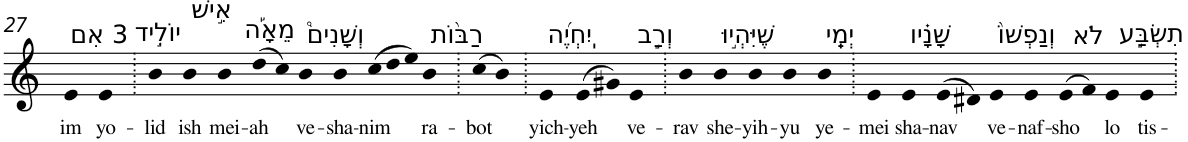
**kern	**text
*part1	*part1
*staff1	*staff1
*I"Piano	*
*I'Pno	*
!!LO:PB:g=z
*clefG2	*
*k[]	*
=27	=27
!LO:TX:a:t=3 אִם	!
!	!LO:LY:b
4e	im
!LO:TX:a:t=יוֹלִ֣יד	!
!	!LO:LY:b
4e	yo-
=28.	=28.
!	!LO:LY:b
4b	-lid
!LO:TX:a:t=אִ֣ישׁ	!
!	!LO:LY:b
4b	ish
!LO:TX:a:t=מֵאָ֡ה	!
!	!LO:LY:b
4b	mei-
!	!LO:LY:b
(>8dd	-ah
8cc)	.
!LO:TX:a:t=וְשָׁנִים֩	!
!	!LO:LY:b
4b	ve-
!	!LO:LY:b
4b	-sha-
*Xtuplet	*
!	!LO:LY:b
(>12cc	-nim
12dd	.
12ee)	.
!LO:TX:a:t=רַבּ֨וֹת	!
!	!LO:LY:b
4b	ra-
=29.	=29.
!	!LO:LY:b
(>8cc	-bot
8b)	.
=30.	=30.
!LO:TX:a:t=יִֽחְיֶ֜ה	!
!	!LO:LY:b
4e	yich-
!	!LO:LY:b
(>8e	-yeh
8g#X)	.
!LO:TX:a:t=וְרַ֣ב	!
!	!LO:LY:b
4e	ve-
=31.	=31.
!	!LO:LY:b
4b	-rav
!LO:TX:a:t=שֶׁיִּהְי֣וּ	!
!	!LO:LY:b
4b	she-
!	!LO:LY:b
4b	-yih-
!	!LO:LY:b
4b	-yu
!LO:TX:a:t=יְמֵֽי	!
!	!LO:LY:b
4b	ye-
=32.	=32.
!	!LO:LY:b
4e	-mei
!LO:TX:a:t=שָׁנָ֗יו	!
!	!LO:LY:b
4e	sha-
!	!LO:LY:b
(>8e	-nav
8d#X)	.
!LO:TX:a:t=וְנַפְשׁוֹ֙	!
!	!LO:LY:b
4e	ve-
!	!LO:LY:b
4e	-naf-
!	!LO:LY:b
(>8e	-sho
8f)	.
!LO:TX:a:t=לֹא	!
!	!LO:LY:b
4e	lo
!LO:TX:a:t=תִשְׂבַּ֣ע	!
!	!LO:LY:b
4e	tis-
=.	=.
*-	*-
